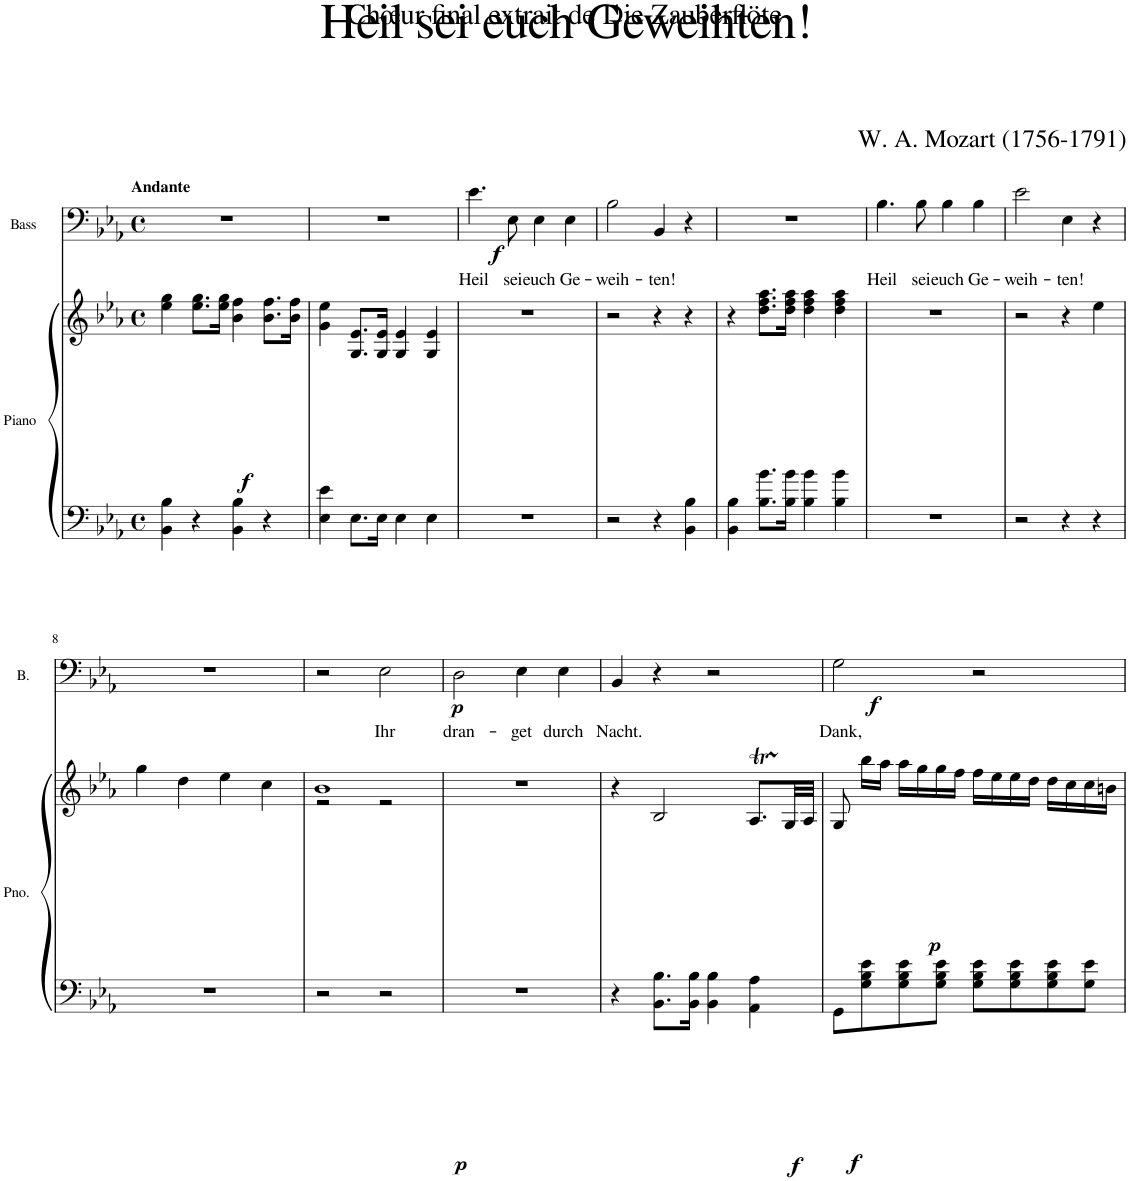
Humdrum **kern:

**kern	**kern	**dynam	**kern	**text	**dynam
*part2	*part2	*part2	*part1	*part1	*part1
*staff3	*staff2	*staff2/3	*staff1	*staff1	*staff1
*I"Piano	*	*	*I"Bass	*	*
*I'Pno.	*	*	*I'B.	*	*
*clefF4	*clefG2	*	*clefF4	*	*
*k[b-e-a-]	*k[b-e-a-]	*	*k[b-e-a-]	*	*
*M4/4	*M4/4	*	*M4/4	*	*
*met(c)	*met(c)	*	*met(c)	*	*
=1	=1	=1	=1	=1	=1
!	!	!	!LO:TX:a:B:t=Andante	!	!
!	!	!LO:DY:b	!	!	!
4BB-\ 4B-\	4ee-\ 4gg\	f	1r	.	.
4r	8.ee-\ 8.gg\L	.	.	.	.
.	16ee-\ 16gg\Jk	.	.	.	.
4BB-\ 4B-\	4b-\ 4ff\	.	.	.	.
4r	8.b-\ 8.ff\L	.	.	.	.
.	16b-\ 16ff\Jk	.	.	.	.
=2	=2	=2	=2	=2	=2
4E-\ 4e-\	4g\ 4ee-\	.	1r	.	.
8.E-\L	8.G/ 8.e-/L	.	.	.	.
16E-\Jk	16G/ 16e-/Jk	.	.	.	.
4E-\	4G/ 4e-/	.	.	.	.
4E-\	4G/ 4e-/	.	.	.	.
=3	=3	=3	=3	=3	=3
!	!	!	!	!LO:LY:b	!LO:DY:b
1r	1r	.	4.e-\	Heil	f
!	!	!	!	!LO:LY:b	!
.	.	.	8E-\	sei	.
!	!	!	!	!LO:LY:b	!
.	.	.	4E-\	euch	.
!	!	!	!	!LO:LY:b	!
.	.	.	4E-\	Ge-	.
=4	=4	=4	=4	=4	=4
!	!	!	!	!LO:LY:b	!
2r	2r	.	2B-\	-weih-	.
!	!	!	!	!LO:LY:b	!
4r	4r	.	4BB-/	-ten!	.
4BB-\ 4B-\	4r	.	4r	.	.
=5	=5	=5	=5	=5	=5
4BB-\ 4B-\	4r	.	1r	.	.
8.B-\ 8.b-\L	8.dd\ 8.ff\ 8.aa-\L	.	.	.	.
16B-\ 16b-\Jk	16dd\ 16ff\ 16aa-\Jk	.	.	.	.
4B-\ 4b-\	4dd\ 4ff\ 4aa-\	.	.	.	.
4B-\ 4b-\	4dd\ 4ff\ 4aa-\	.	.	.	.
=6	=6	=6	=6	=6	=6
!	!	!	!	!LO:LY:b	!
1r	1r	.	4.B-\	Heil	.
!	!	!	!	!LO:LY:b	!
.	.	.	8B-\	sei	.
!	!	!	!	!LO:LY:b	!
.	.	.	4B-\	euch	.
!	!	!	!	!LO:LY:b	!
.	.	.	4B-\	Ge-	.
=7	=7	=7	=7	=7	=7
!	!	!	!	!LO:LY:b	!
2r	2r	.	2e-\	-weih-	.
!	!	!	!	!LO:LY:b	!
4r	4r	.	4E-\	-ten!	.
4r	4ee-\	.	4r	.	.
!!LO:LB:g=z
=8	=8	=8	=8	=8	=8
1r	4gg\	.	1r	.	.
.	4dd\	.	.	.	.
.	4ee-\	.	.	.	.
.	4cc\	.	.	.	.
=9	=9	=9	=9	=9	=9
*	*^	*	*	*	*
2r	1b-	2r	.	2r	.	.
!	!	!	!LO:DY:b=2	!	!LO:LY:b	!LO:DY:b
2r	.	2r	p	2E-\	Ihr	p
=10	=10	=10	=10	=10	=10	=10
!	!	!	!	!	!LO:LY:b	!
*	*v	*v	*	*	*	*
1r	1r	.	2D\	dran-	.
!	!	!	!	!LO:LY:b	!
.	.	.	4E-\	-get	.
!	!	!	!	!LO:LY:b	!
.	.	.	4E-\	durch	.
=11	=11	=11	=11	=11	=11
!	!	!	!	!LO:LY:b	!
4r	4r	.	4BB-/	Nacht.	.
!	!	!LO:DY:b=2	!	!	!
8.BB-\ 8.B-\L	2B-/	f	4r	.	.
16BB-\ 16B-\Jk	.	.	.	.	.
4BB-\ 4B-\	.	.	2r	.	.
4AA-\ 4A-\	8.A-T/L	.	.	.	.
.	32G/LL	.	.	.	.
.	32A-/JJJ	.	.	.	.
=12	=12	=12	=12	=12	=12
!	!	!LO:DY:b=2	!	!LO:LY:b	!LO:DY:b
8GG\L	8G/	f	2G\	Dank,	f
!	!	!LO:DY:b	!	!	!
8G\ 8B-\ 8e-\	16bb-\LL	p	.	.	.
.	16aa-\JJ	.	.	.	.
8G\ 8B-\ 8e-\	16aa-\LL	.	.	.	.
.	16gg\	.	.	.	.
8G\ 8B-\ 8e-\J	16gg\	.	.	.	.
.	16ff\JJ	.	.	.	.
8G\ 8B-\ 8e-\L	16ff\LL	.	2r	.	.
.	16ee-\	.	.	.	.
8G\ 8B-\ 8e-\	16ee-\	.	.	.	.
.	16dd\JJ	.	.	.	.
8G\ 8B-\ 8e-\	16dd\LL	.	.	.	.
.	16cc\	.	.	.	.
8G\ 8e-\J	16cc\	.	.	.	.
.	16bn\JJ	.	.	.	.
=	=	=	=	=	=
*-	*-	*-	*-	*-	*-
